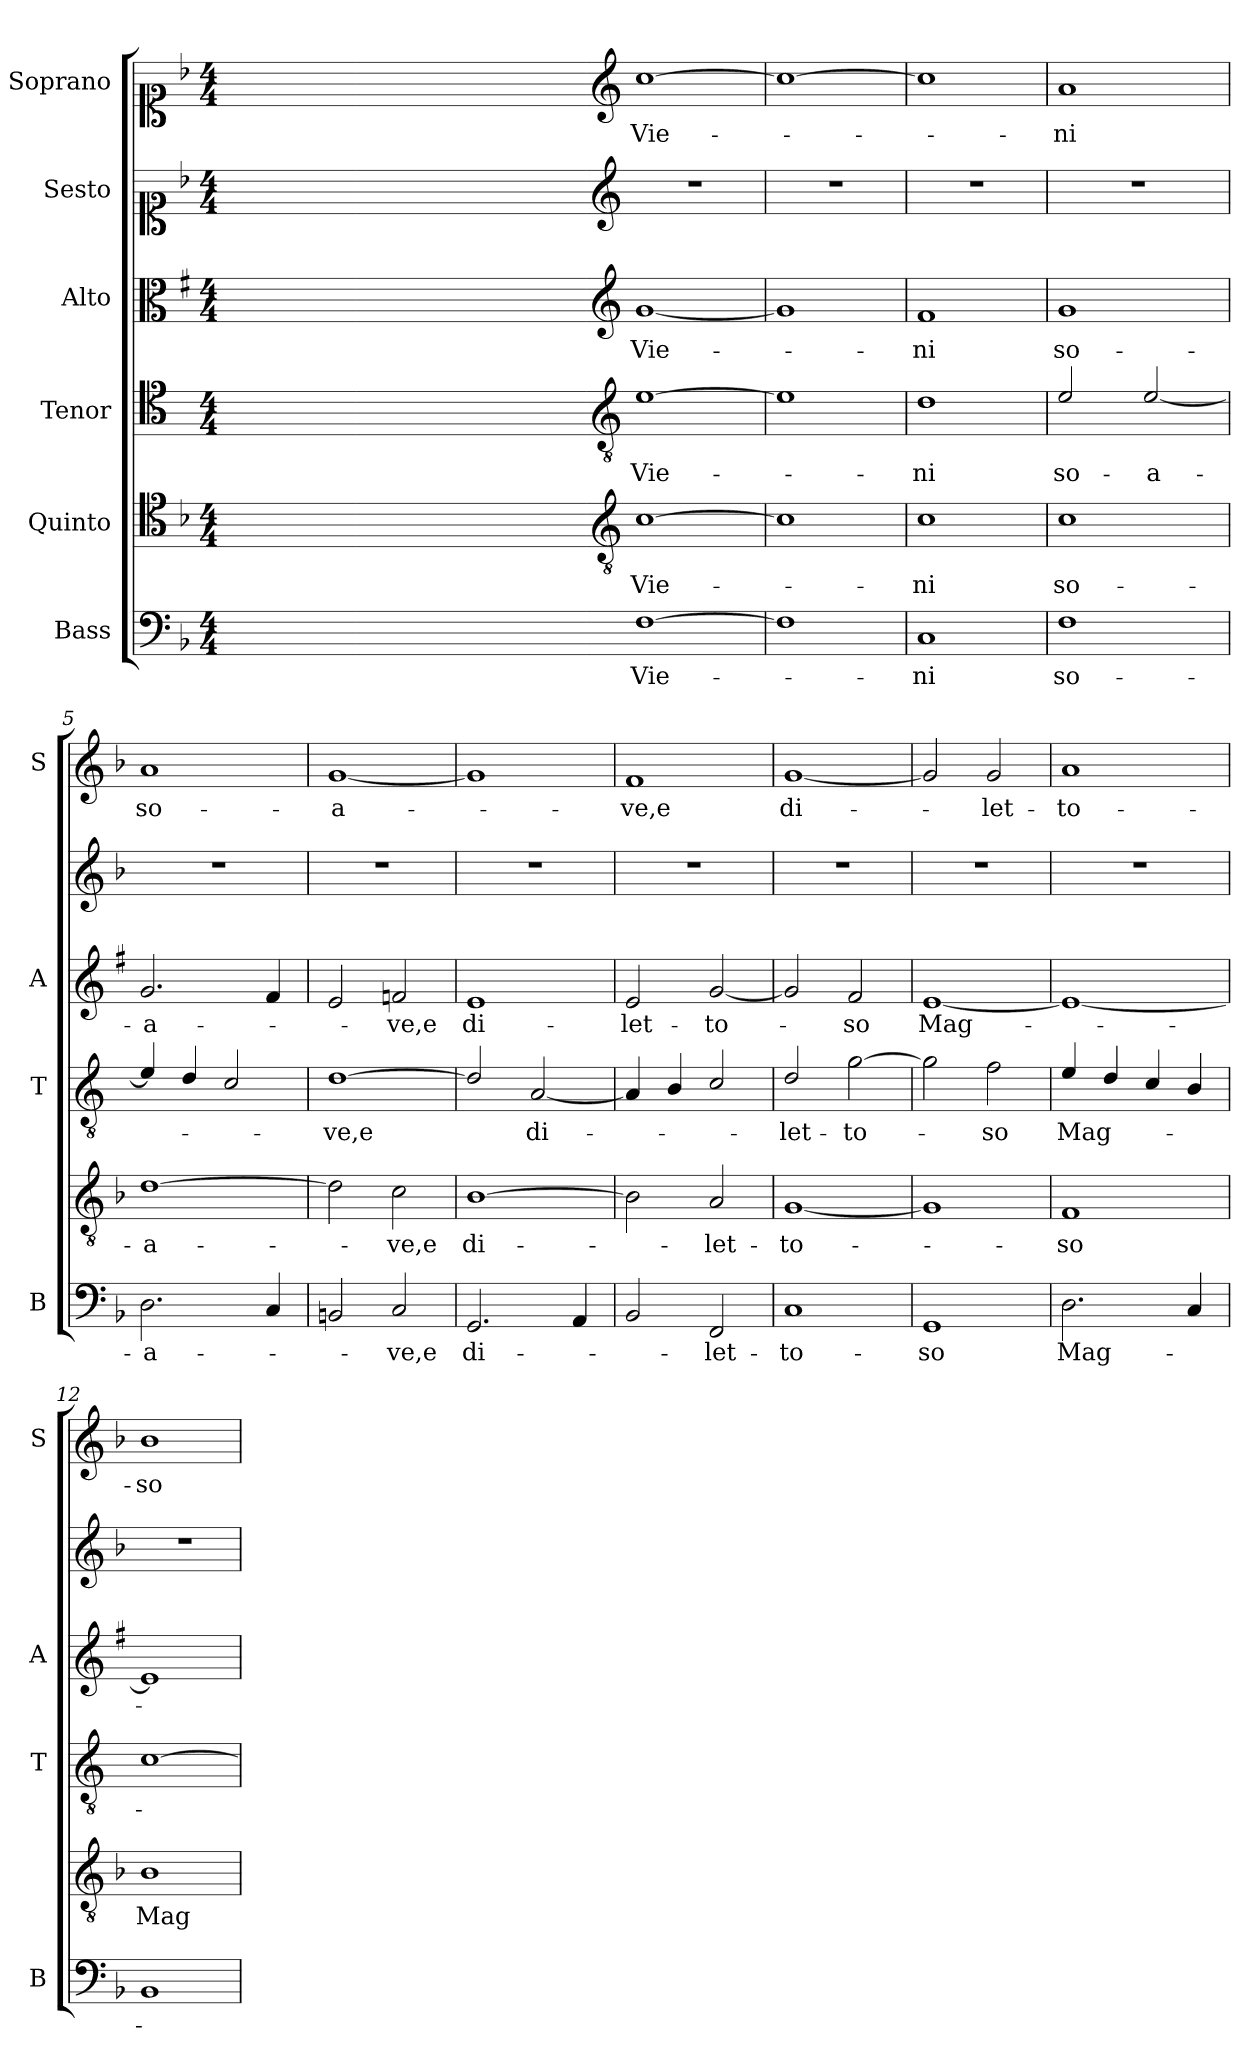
**kern	**text	**kern	**text	**kern	**text	**kern	**text	**kern	**kern	**text
*part6	*part6	*part5	*part5	*part4	*part4	*part3	*part3	*part2	*part1	*part1
*staff6	*staff6	*staff5	*staff5	*staff4	*staff4	*staff3	*staff3	*staff2	*staff1	*staff1
*I"Bass	*	*I"Quinto	*	*I"Tenor	*	*I"Alto	*	*I"Sesto	*I"Soprano	*
*I'B	*	*	*	*I'T	*	*I'A	*	*	*I'S	*
*clefF4	*	*clefC4	*	*clefC4	*	*clefC3	*	*clefC1	*clefC1	*
*	*	*	*	*ITrd4c7	*	*ITrd1c2	*	*	*	*
*k[b-]	*	*k[b-]	*	*k[b-]	*	*k[b-]	*	*k[b-]	*k[b-]	*
*F:	*	*F:	*	*F:	*	*F:	*	*F:	*F:	*
*M4/4	*	*M4/4	*	*M4/4	*	*M4/4	*	*M4/4	*M4/4	*
=	=	=	=	=	=	=	=	=	=	=
1ryy	.	1ryy	.	1ryy	.	1ryy	.	1ryy	1ryy	.
=1X-	=1X-	=1X-	=1X-	=1X-	=1X-	=1X-	=1X-	=1X-	=1X-	=1X-
4ryy	.	4ryy	.	4ryy	.	4ryy	.	4ryy	4ryy	.
4ryy	.	4ryy	.	4ryy	.	4ryy	.	4ryy	4ryy	.
4ryy	.	4ryy	.	4ryy	.	4ryy	.	4ryy	4ryy	.
4ryy	.	4ryy	.	4ryy	.	4ryy	.	4ryy	4ryy	.
=1-	=1-	=1-	=1-	=1-	=1-	=1-	=1-	=1-	=1-	=1-
*	*	*clefGv2	*	*clefGv2	*	*clefG2	*	*clefG2	*clefG2	*
!	!LO:LY:b	!	!LO:LY:b	!	!LO:LY:b	!	!LO:LY:b	!	!	!LO:LY:b
[1F	Vie-	[1c	Vie-	[1A	Vie-	[1f	Vie-	1r	[1cc	Vie-
=2	=2	=2	=2	=2	=2	=2	=2	=2	=2	=2
1F]	.	1c]	.	1A]	.	1f]	.	1r	1cc_	.
=3	=3	=3	=3	=3	=3	=3	=3	=3	=3	=3
!	!LO:LY:b	!	!LO:LY:b	!	!LO:LY:b	!	!LO:LY:b	!	!	!
1C	-ni	1c	-ni	1G	-ni	1e	-ni	1r	1cc]	.
=4	=4	=4	=4	=4	=4	=4	=4	=4	=4	=4
!	!LO:LY:b	!	!LO:LY:b	!	!LO:LY:b	!	!LO:LY:b	!	!	!LO:LY:b
1F	so-	1c	so-	2A/	so-	1f	so-	1r	1a	-ni
!	!	!	!	!	!LO:LY:b	!	!	!	!	!
.	.	.	.	[2A/	-a-	.	.	.	.	.
=5	=5	=5	=5	=5	=5	=5	=5	=5	=5	=5
!	!LO:LY:b	!	!LO:LY:b	!	!	!	!LO:LY:b	!	!	!LO:LY:b
2.D\	-a-	[1d	-a-	4A/]	.	2.f/	-a-	1r	1a	so-
.	.	.	.	4G/	.	.	.	.	.	.
.	.	.	.	2F/	.	.	.	.	.	.
4C/	.	.	.	.	.	4e/	.	.	.	.
=6	=6	=6	=6	=6	=6	=6	=6	=6	=6	=6
!	!	!	!	!	!LO:LY:b	!	!	!	!	!LO:LY:b
2BBn/	.	2d\]	.	[1G	-ve,e	2d/	.	1r	[1g	-a-
!	!LO:LY:b	!	!LO:LY:b	!	!	!	!LO:LY:b	!	!	!
2C/	-ve,e	2c\	-ve,e	.	.	2e-X/	-ve,e	.	.	.
=7	=7	=7	=7	=7	=7	=7	=7	=7	=7	=7
!	!LO:LY:b	!	!LO:LY:b	!	!	!	!LO:LY:b	!	!	!
2.GG/	di-	[1B-	di-	2G/]	.	1d	di-	1r	1g]	.
!	!	!	!	!	!LO:LY:b	!	!	!	!	!
.	.	.	.	[2D/	di-	.	.	.	.	.
4AA/	.	.	.	.	.	.	.	.	.	.
=8	=8	=8	=8	=8	=8	=8	=8	=8	=8	=8
!	!	!	!	!	!	!	!LO:LY:b	!	!	!LO:LY:b
2BB-/	.	2B-\]	.	4D/]	.	2d/	-let-	1r	1f	-ve,e
.	.	.	.	4E/	.	.	.	.	.	.
!	!LO:LY:b	!	!LO:LY:b	!	!	!	!LO:LY:b	!	!	!
2FF/	-let-	2A/	-let-	2F/	.	[2f/	-to-	.	.	.
!!LO:LB:g=z
=9	=9	=9	=9	=9	=9	=9	=9	=9	=9	=9
!	!LO:LY:b	!	!LO:LY:b	!	!LO:LY:b	!	!	!	!	!LO:LY:b
1C	-to-	[1G	-to-	2G/	-let-	2f/]	.	1r	[1g	di-
!	!	!	!	!	!LO:LY:b	!	!LO:LY:b	!	!	!
.	.	.	.	[2c\	-to-	2e/	-so	.	.	.
=10	=10	=10	=10	=10	=10	=10	=10	=10	=10	=10
!	!LO:LY:b	!	!	!	!	!	!LO:LY:b	!	!	!
1GG	-so	1G]	.	2c\]	.	[1d	Mag-	1r	2g/]	.
!	!	!	!	!	!LO:LY:b	!	!	!	!	!LO:LY:b
.	.	.	.	2B-\	-so	.	.	.	2g/	-let-
=11	=11	=11	=11	=11	=11	=11	=11	=11	=11	=11
!	!LO:LY:b	!	!LO:LY:b	!	!LO:LY:b	!	!	!	!	!LO:LY:b
2.D\	Mag-	1F	-so	4A/	Mag-	1d_	.	1r	1a	-to-
.	.	.	.	4G/	.	.	.	.	.	.
.	.	.	.	4F/	.	.	.	.	.	.
4C/	.	.	.	4E/	.	.	.	.	.	.
=12	=12	=12	=12	=12	=12	=12	=12	=12	=12	=12
!	!	!	!LO:LY:b	!	!	!	!	!	!	!LO:LY:b
1BB-	.	1B-	Mag-	[1F	.	1d]	.	1r	1b-	-so
=	=	=	=	=	=	=	=	=	=	=
*-	*-	*-	*-	*-	*-	*-	*-	*-	*-	*-
